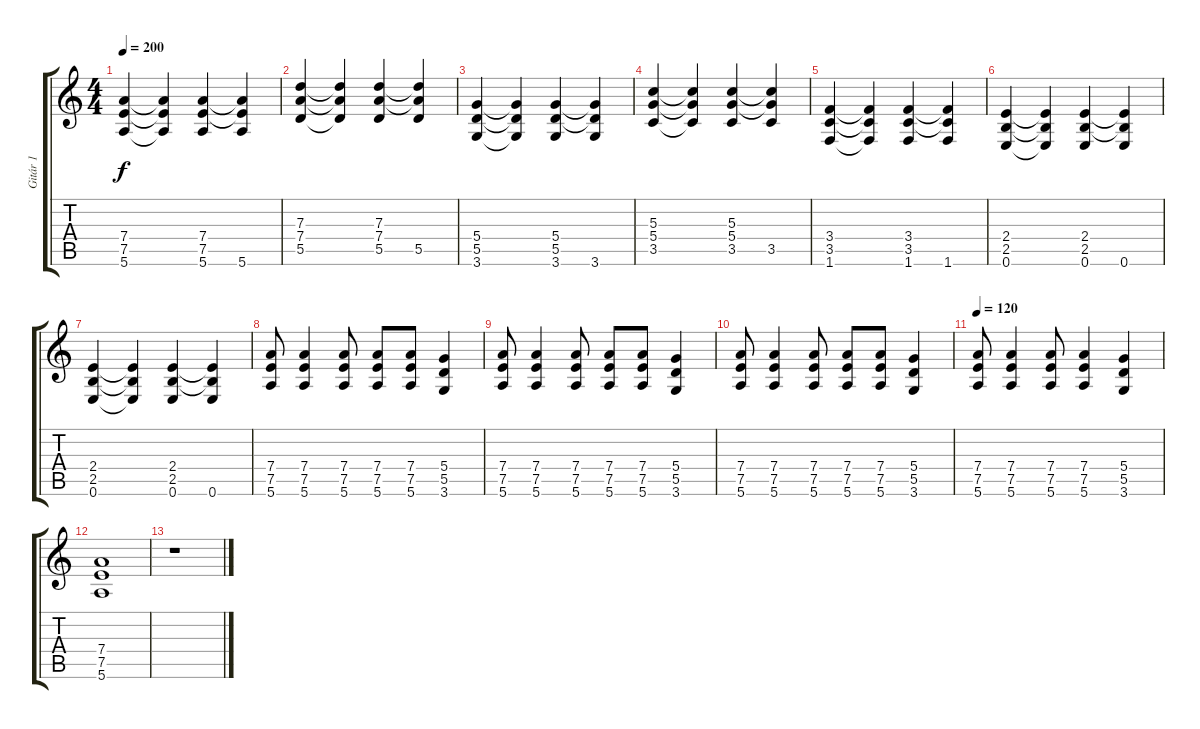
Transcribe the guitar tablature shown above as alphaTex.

\track ("Gitár 1" "Gitár 1") {instrument electricguitarclean}
\staff {score tabs}
\tuning (E4 B3 G3 D3 A2 E2) {hide}
\ts (4 4)
\tempo 200
\clef g2
\ks c
(7.4 7.5 5.6).4{dy f} (7.4{t} 7.5{t} 5.6{t}).4 (7.4 7.5 5.6).4 (7.4{t} 7.5{t} 5.6).4 |
(7.3 7.4 5.5).4 (7.3{t} 7.4{t} 5.5{t}).4 (7.3 7.4 5.5).4 (7.3{t} 7.4{t} 5.5).4 |
(5.4 5.5 3.6).4 (5.4{t} 5.5{t} 3.6{t}).4 (5.4 5.5 3.6).4 (5.4{t} 5.5{t} 3.6).4 |
(5.3 5.4 3.5).4 (5.3{t} 5.4{t} 3.5{t}).4 (5.3 5.4 3.5).4 (5.3{t} 5.4{t} 3.5).4 |
(3.4 3.5 1.6).4 (3.4{t} 3.5{t} 1.6{t}).4 (3.4 3.5 1.6).4 (3.4{t} 3.5{t} 1.6).4 |
(2.4 2.5 0.6).4 (2.4{t} 2.5{t} 0.6{t}).4 (2.4 2.5 0.6).4 (2.4{t} 2.5{t} 0.6).4 |
(2.4 2.5 0.6).4 (2.4{t} 2.5{t} 0.6{t}).4 (2.4 2.5 0.6).4 (2.4{t} 2.5{t} 0.6).4 |
(7.4 7.5 5.6).8 (7.4 7.5 5.6).4 (7.4 7.5 5.6).8 (7.4 7.5 5.6).8 (7.4 7.5 5.6).8 (5.4 5.5 3.6).4 |
(7.4 7.5 5.6).8 (7.4 7.5 5.6).4 (7.4 7.5 5.6).8 (7.4 7.5 5.6).8 (7.4 7.5 5.6).8 (5.4 5.5 3.6).4 |
(7.4 7.5 5.6).8 (7.4 7.5 5.6).4 (7.4 7.5 5.6).8 (7.4 7.5 5.6).8 (7.4 7.5 5.6).8 (5.4 5.5 3.6).4 |
\tempo 120
(7.4 7.5 5.6).8 (7.4 7.5 5.6).4 (7.4 7.5 5.6).8 (7.4 7.5 5.6).4 (5.4 5.5 3.6).4 |
(7.4 7.5 5.6).1 |
r.1
